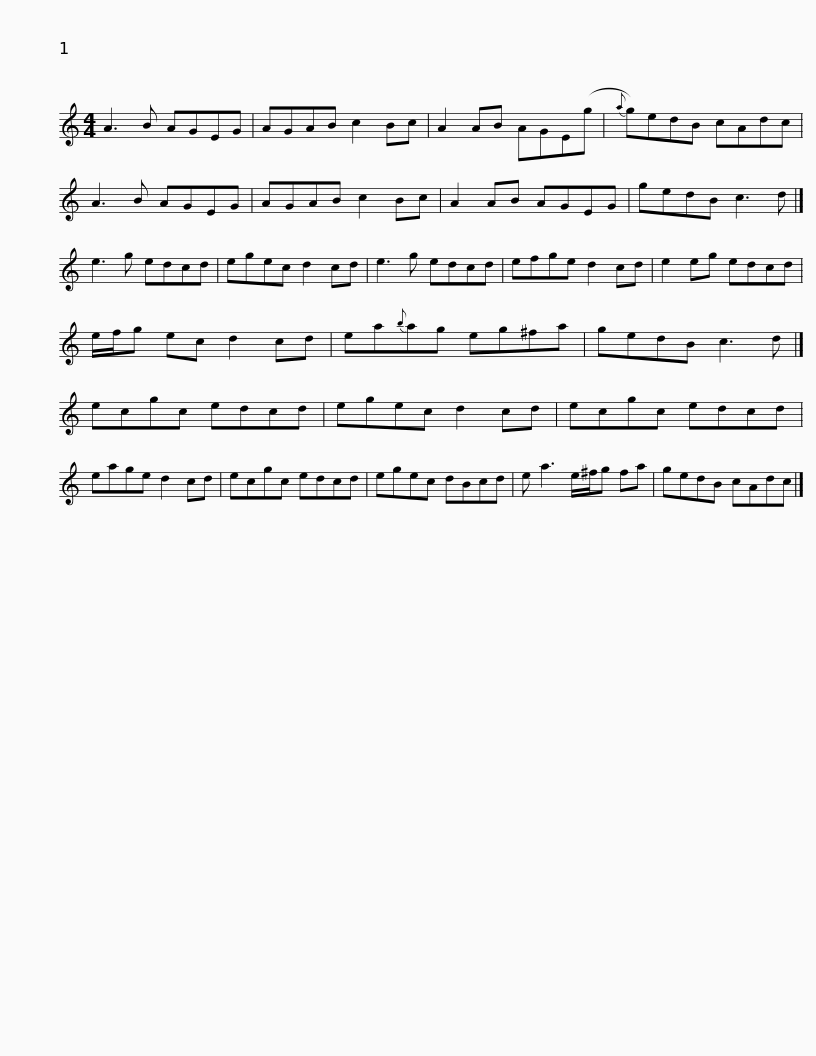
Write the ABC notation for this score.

X:1
L:1/8
M:4/4
I:linebreak $
K:C
V:1 treble
V:1
 A3 B AGEG | AGAB c2 Bc | A2 AB AGE(g |{a} g)edB cAdc | A3 B AGEG | %5
 AGAB c2 Bc |$ A2 AB AGEG | gedB c3 d |] e3 g edcd | egec d2 cd | %10
 e3 g edcd | efge d2 cd |$ e2 eg edcd | e/f/g ec d2 cd | ea{b}ag eg^fa | %15
 gedB c3 d |] ecgc edcd | egec d2 cd |$ ecgc edcd | eage d2 cd | %20
 ecgc edcd | egec dBcd | e a3 e/^f/g fa | gedB cAdc |] %24
